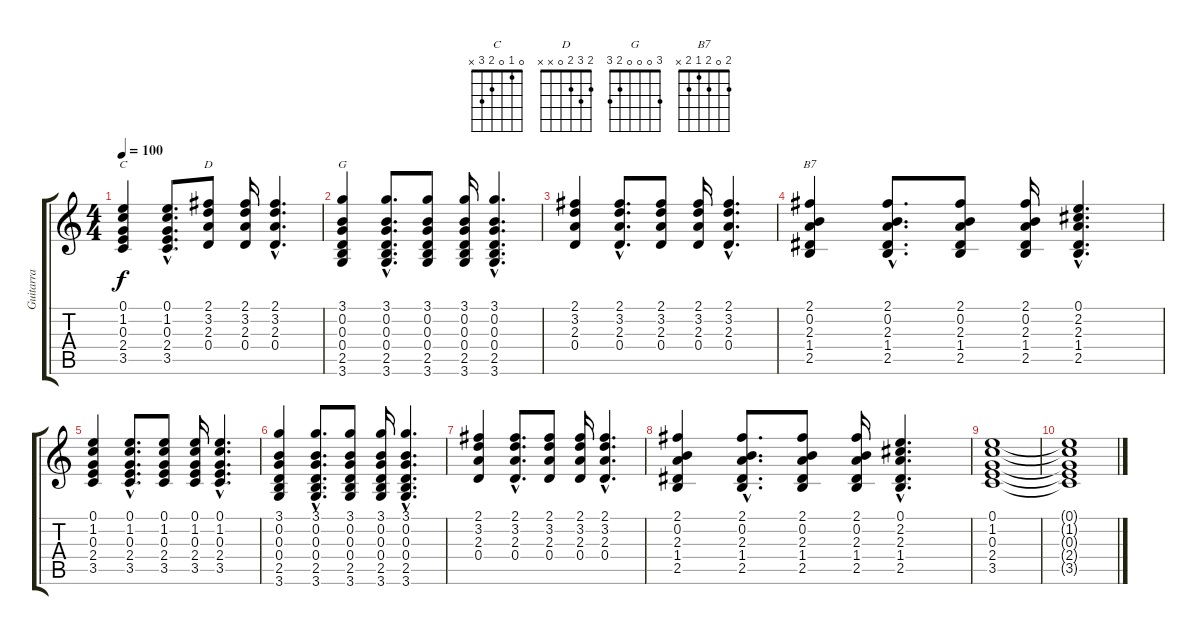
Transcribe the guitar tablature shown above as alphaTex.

\track ("Guitarra" "Guitarra") {instrument electricguitarclean}
\staff {score tabs}
\tuning (E4 B3 G3 D3 A2 E2) {hide}
\chord ("C" 0 1 0 2 3 x)
\chord ("D" 2 3 2 0 x x)
\chord ("G" 3 0 0 0 2 3)
\chord ("B7" 2 0 2 1 2 x)
\ts (4 4)
\tempo 100
\clef g2
\ks c
(0.1 1.2 0.3 2.4 3.5).4{ch "C" dy f} (0.1{hac} 1.2{hac} 0.3{hac} 2.4{hac} 3.5{hac}).8{d} (2.1 3.2 2.3 0.4).8{ch "D"} (2.1 3.2 2.3 0.4).16 (2.1{hac} 3.2{hac} 2.3{hac} 0.4{hac}).4{d} |
(3.1 0.2 0.3 0.4 2.5 3.6).4{ch "G"} (3.1{hac} 0.2{hac} 0.3{hac} 0.4{hac} 2.5{hac} 3.6{hac}).8{d} (3.1 0.2 0.3 0.4 2.5 3.6).8 (3.1 0.2 0.3 0.4 2.5 3.6).16 (3.1{hac} 0.2{hac} 0.3{hac} 0.4{hac} 2.5{hac} 3.6{hac}).4{d} |
(2.1 3.2 2.3 0.4).4 (2.1{hac} 3.2{hac} 2.3{hac} 0.4{hac}).8{d} (2.1 3.2 2.3 0.4).8 (2.1 3.2 2.3 0.4).16 (2.1{hac} 3.2{hac} 2.3{hac} 0.4{hac}).4{d} |
(2.1 0.2 2.3 1.4 2.5).4{ch "B7"} (2.1{hac} 0.2{hac} 2.3{hac} 1.4{hac} 2.5{hac}).8{d} (2.1 0.2 2.3 1.4 2.5).8 (2.1 0.2 2.3 1.4 2.5).16 (0.1{hac} 2.2{hac} 2.3{hac} 1.4{hac} 2.5{hac}).4{d} |
(0.1 1.2 0.3 2.4 3.5).4 (0.1{hac} 1.2{hac} 0.3{hac} 2.4{hac} 3.5{hac}).8{d} (0.1 1.2 0.3 2.4 3.5).8 (0.1 1.2 0.3 2.4 3.5).16 (0.1{hac} 1.2{hac} 0.3{hac} 2.4{hac} 3.5{hac}).4{d} |
(3.1 0.2 0.3 0.4 2.5 3.6).4 (3.1{hac} 0.2{hac} 0.3{hac} 0.4{hac} 2.5{hac} 3.6{hac}).8{d} (3.1 0.2 0.3 0.4 2.5 3.6).8 (3.1 0.2 0.3 0.4 2.5 3.6).16 (3.1{hac} 0.2{hac} 0.3{hac} 0.4{hac} 2.5{hac} 3.6{hac}).4{d} |
(2.1 3.2 2.3 0.4).4 (2.1{hac} 3.2{hac} 2.3{hac} 0.4{hac}).8{d} (2.1 3.2 2.3 0.4).8 (2.1 3.2 2.3 0.4).16 (2.1{hac} 3.2{hac} 2.3{hac} 0.4{hac}).4{d} |
(2.1 0.2 2.3 1.4 2.5).4 (2.1{hac} 0.2{hac} 2.3{hac} 1.4{hac} 2.5{hac}).8{d} (2.1 0.2 2.3 1.4 2.5).8 (2.1 0.2 2.3 1.4 2.5).16 (0.1{hac} 2.2{hac} 2.3{hac} 1.4{hac} 2.5{hac}).4{d} |
(0.1 1.2 0.3 2.4 3.5).1 |
(0.1{t} 1.2{t} 0.3{t} 2.4{t} 3.5{t}).1
